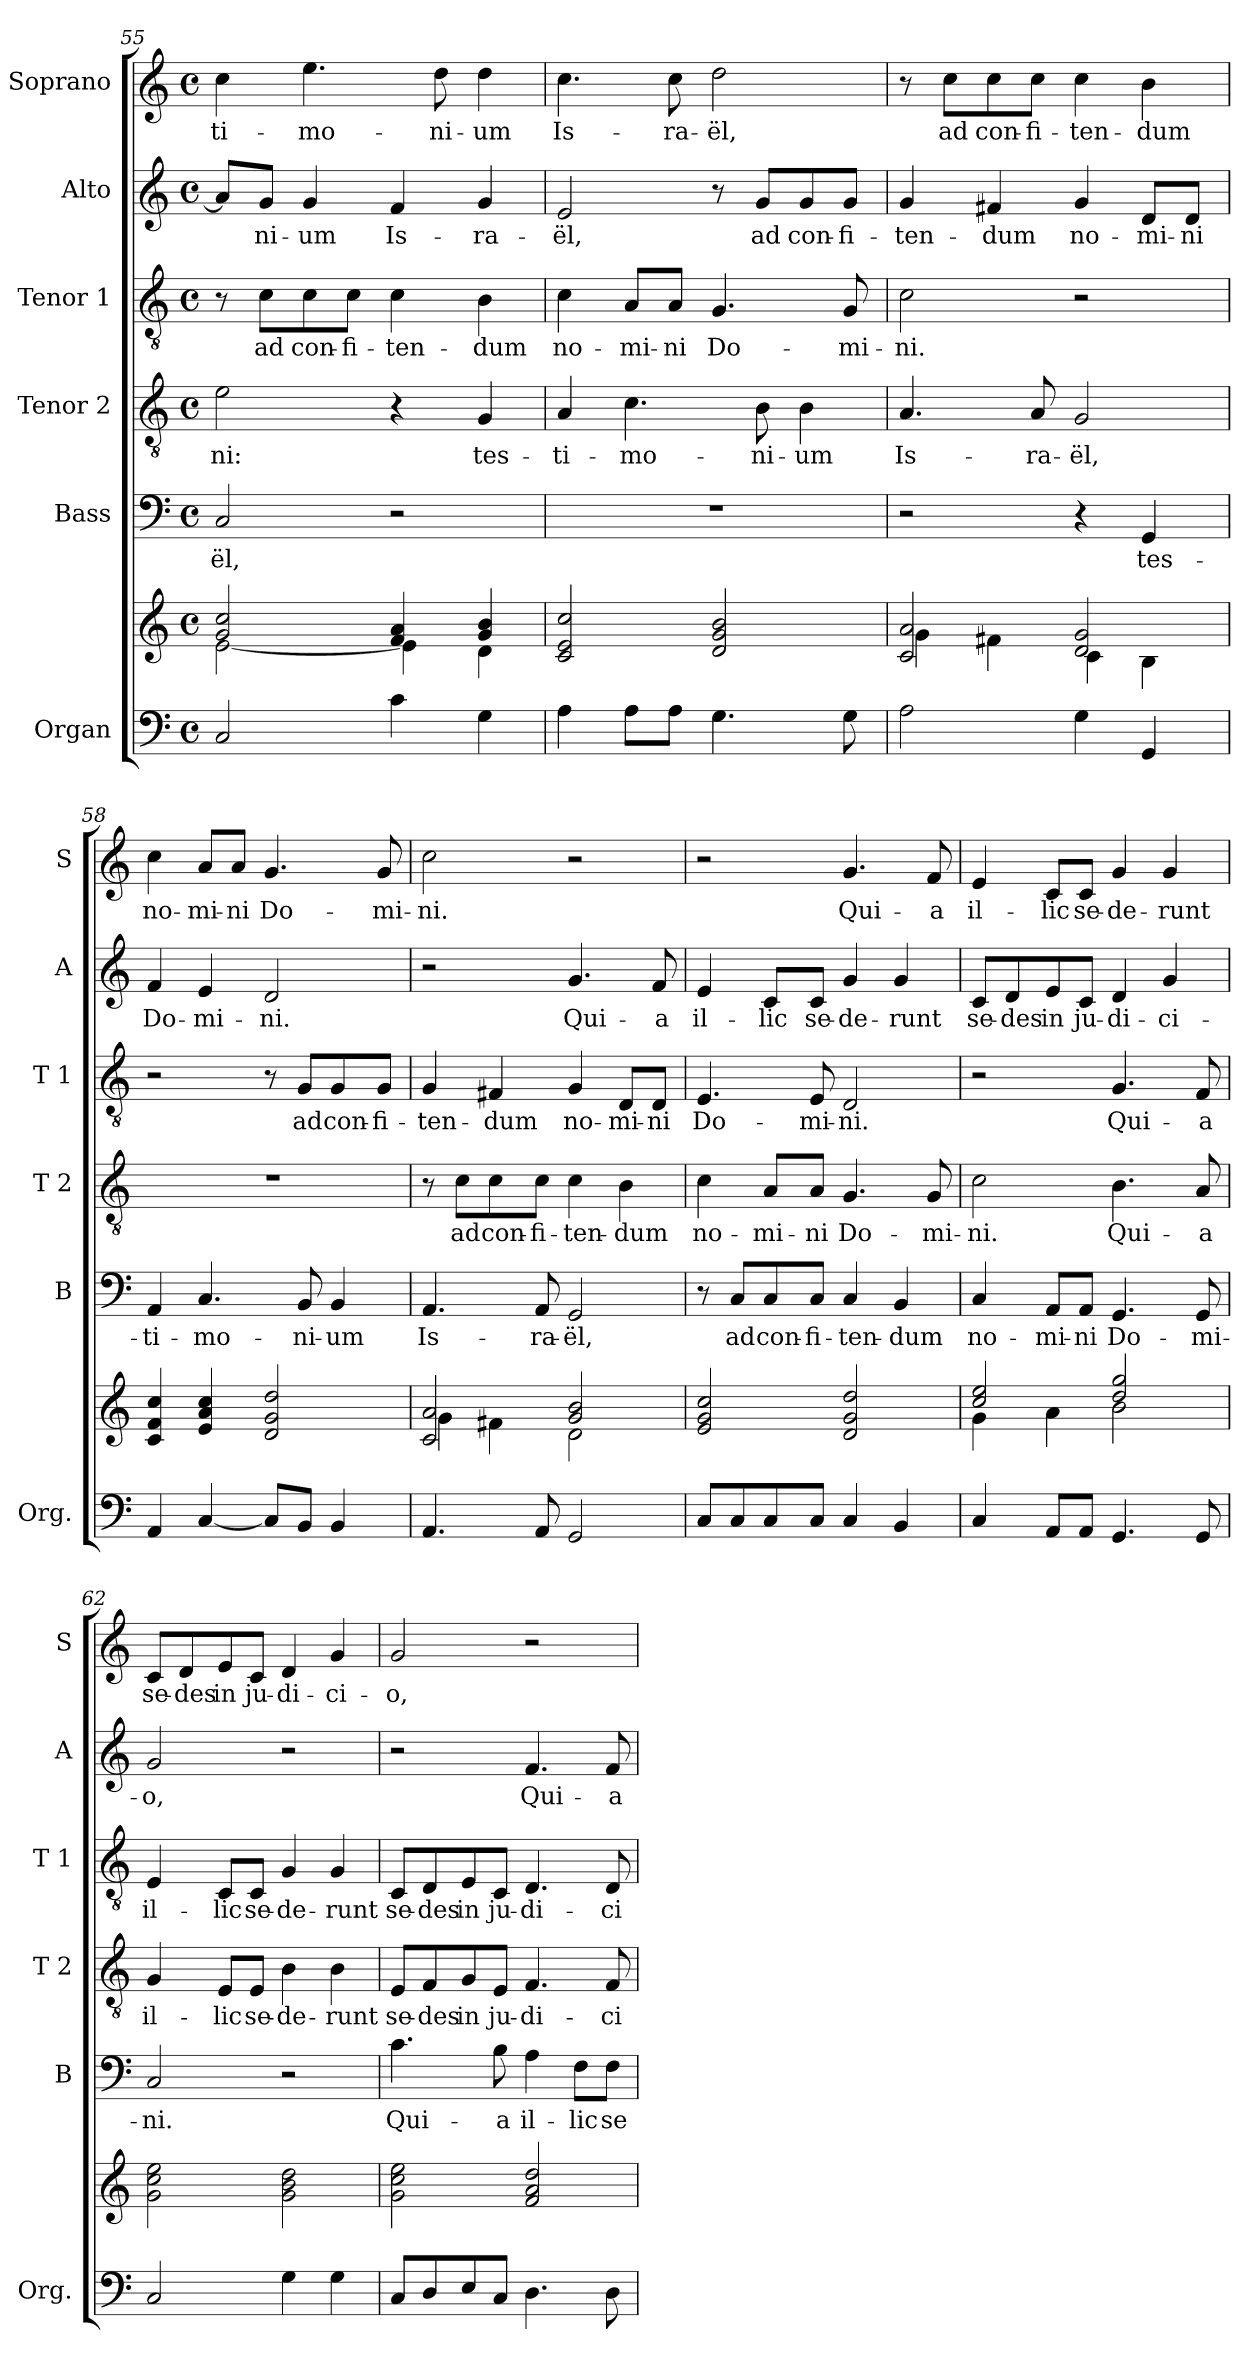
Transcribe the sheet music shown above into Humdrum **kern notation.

**kern	**kern	**kern	**text	**kern	**text	**kern	**text	**kern	**text	**kern	**text
*part6	*part6	*part5	*part5	*part4	*part4	*part3	*part3	*part2	*part2	*part1	*part1
*staff7	*staff6	*staff5	*staff5	*staff4	*staff4	*staff3	*staff3	*staff2	*staff2	*staff1	*staff1
*I"Organ	*	*I"Bass	*	*I"Tenor 2	*	*I"Tenor 1	*	*I"Alto	*	*I"Soprano	*
*I'Org.	*	*I'B	*	*I'T 2	*	*I'T 1	*	*I'A	*	*I'S	*
*clefF4	*clefG2	*clefF4	*	*clefGv2	*	*clefGv2	*	*clefG2	*	*clefG2	*
*k[]	*k[]	*k[]	*	*k[]	*	*k[]	*	*k[]	*	*k[]	*
*M4/4	*M4/4	*M4/4	*	*M4/4	*	*M4/4	*	*M4/4	*	*M4/4	*
*met(c)	*met(c)	*met(c)	*	*met(c)	*	*met(c)	*	*met(c)	*	*met(c)	*
=55	=55	=55	=55	=55	=55	=55	=55	=55	=55	=55	=55
*	*^	*	*	*	*	*	*	*	*	*	*
!	!	!	!	!LO:LY:b	!	!LO:LY:b	!	!	!	!	!	!LO:LY:b
2C/	2g!/ 2cc!/	[2e!\	2C/	-ël,	2e\	-ni:	8r	.	8a/L]	.	4cc\	-ti-
!	!	!	!	!	!	!	!	!LO:LY:b	!	!LO:LY:b	!	!
.	.	.	.	.	.	.	8c\L	ad	8g/J	-ni-	.	.
!	!	!	!	!	!	!	!	!LO:LY:b	!	!LO:LY:b	!	!LO:LY:b
.	.	.	.	.	.	.	8c\	con-	4g/	-um	4.ee\	-mo-
!	!	!	!	!	!	!	!	!LO:LY:b	!	!	!	!
.	.	.	.	.	.	.	8c\J	-fi-	.	.	.	.
!	!	!	!	!	!	!	!	!LO:LY:b	!	!LO:LY:b	!	!
4c\	4f!/ 4a!/	4e!\]	2r	.	4r	.	4c\	-ten-	4f/	Is-	.	.
!	!	!	!	!	!	!	!	!	!	!	!	!LO:LY:b
.	.	.	.	.	.	.	.	.	.	.	8dd\	-ni-
!	!	!	!	!	!	!LO:LY:b	!	!LO:LY:b	!	!LO:LY:b	!	!LO:LY:b
4G\	4g!/ 4b!/	4d!\	.	.	4G/	tes-	4B\	-dum	4g/	-ra-	4dd\	-um
!!LO:LB:g=z
=56	=56	=56	=56	=56	=56	=56	=56	=56	=56	=56	=56	=56
!	!	!	!	!	!	!LO:LY:b	!	!LO:LY:b	!	!LO:LY:b	!	!LO:LY:b
*	*v	*v	*	*	*	*	*	*	*	*	*	*
4A\	2c!/ 2e!/ 2cc!/	1r	.	4A/	-ti-	4c\	no-	2e/	-ël,	4.cc\	Is-
!	!	!	!	!	!LO:LY:b	!	!LO:LY:b	!	!	!	!
8A\L	.	.	.	4.c\	-mo-	8A/L	-mi-	.	.	.	.
!	!	!	!	!	!	!	!LO:LY:b	!	!	!	!LO:LY:b
8A\J	.	.	.	.	.	8A/J	-ni	.	.	8cc\	-ra-
!	!	!	!	!	!	!	!LO:LY:b	!	!	!	!LO:LY:b
4.G\	2d!/ 2g!/ 2b!/	.	.	.	.	4.G/	Do-	8r	.	2dd\	-ël,
!	!	!	!	!	!LO:LY:b	!	!	!	!LO:LY:b	!	!
.	.	.	.	8B\	-ni-	.	.	8g/L	ad	.	.
!	!	!	!	!	!LO:LY:b	!	!	!	!LO:LY:b	!	!
.	.	.	.	4B\	-um	.	.	8g/	con-	.	.
!	!	!	!	!	!	!	!LO:LY:b	!	!LO:LY:b	!	!
8G\	.	.	.	.	.	8G/	-mi-	8g/J	-fi-	.	.
=57	=57	=57	=57	=57	=57	=57	=57	=57	=57	=57	=57
*	*^	*	*	*	*	*	*	*	*	*	*
!	!	!	!	!	!	!LO:LY:b	!	!LO:LY:b	!	!LO:LY:b	!	!
2A\	2c!/ 2a!/	4g!\	2r	.	4.A/	Is-	2c\	-ni.	4g/	-ten-	8r	.
!	!	!	!	!	!	!	!	!	!	!	!	!LO:LY:b
.	.	.	.	.	.	.	.	.	.	.	8cc\L	ad
!	!	!	!	!	!	!	!	!	!	!LO:LY:b	!	!LO:LY:b
.	.	4f#X!\	.	.	.	.	.	.	4f#X/	-dum	8cc\	con-
!	!	!	!	!	!	!LO:LY:b	!	!	!	!	!	!LO:LY:b
.	.	.	.	.	8A/	-ra-	.	.	.	.	8cc\J	-fi-
!	!	!	!	!	!	!LO:LY:b	!	!	!	!LO:LY:b	!	!LO:LY:b
4G\	2d!/ 2g!/	4c!\	4r	.	2G/	-ël,	2r	.	4g/	no-	4cc\	-ten-
!	!	!	!	!LO:LY:b	!	!	!	!	!	!LO:LY:b	!	!LO:LY:b
4GG/	.	4B!\	4GG/	tes-	.	.	.	.	8d/L	-mi-	4b\	-dum
!	!	!	!	!	!	!	!	!	!	!LO:LY:b	!	!
.	.	.	.	.	.	.	.	.	8d/J	-ni	.	.
*	*v	*v	*	*	*	*	*	*	*	*	*	*
=58	=58	=58	=58	=58	=58	=58	=58	=58	=58	=58	=58
!	!	!	!LO:LY:b	!	!	!	!	!	!LO:LY:b	!	!LO:LY:b
4AA/	4c!/ 4f!/ 4cc!/	4AA/	-ti-	1r	.	2r	.	4f/	Do-	4cc\	no-
!	!	!	!LO:LY:b	!	!	!	!	!	!LO:LY:b	!	!LO:LY:b
[4C/	4e!/ 4a!/ 4cc!/	4.C/	-mo-	.	.	.	.	4e/	-mi-	8a/L	-mi-
!	!	!	!	!	!	!	!	!	!	!	!LO:LY:b
.	.	.	.	.	.	.	.	.	.	8a/J	-ni
!	!	!	!	!	!	!	!	!	!LO:LY:b	!	!LO:LY:b
8C/L]	2d!/ 2g!/ 2dd!/	.	.	.	.	8r	.	2d/	-ni.	4.g/	Do-
!	!	!	!LO:LY:b	!	!	!	!LO:LY:b	!	!	!	!
8BB/J	.	8BB/	-ni-	.	.	8G/L	ad	.	.	.	.
!	!	!	!LO:LY:b	!	!	!	!LO:LY:b	!	!	!	!
4BB/	.	4BB/	-um	.	.	8G/	con-	.	.	.	.
!	!	!	!	!	!	!	!LO:LY:b	!	!	!	!LO:LY:b
.	.	.	.	.	.	8G/J	-fi-	.	.	8g/	-mi-
=59	=59	=59	=59	=59	=59	=59	=59	=59	=59	=59	=59
*	*^	*	*	*	*	*	*	*	*	*	*
!	!	!	!	!LO:LY:b	!	!	!	!LO:LY:b	!	!	!	!LO:LY:b
4.AA/	2c!/ 2a!/	4g!\	4.AA/	Is-	8r	.	4G/	-ten-	2r	.	2cc\	-ni.
!	!	!	!	!	!	!LO:LY:b	!	!	!	!	!	!
.	.	.	.	.	8c\L	ad	.	.	.	.	.	.
!	!	!	!	!	!	!LO:LY:b	!	!LO:LY:b	!	!	!	!
.	.	4f#X!\	.	.	8c\	con-	4F#X/	-dum	.	.	.	.
!	!	!	!	!LO:LY:b	!	!LO:LY:b	!	!	!	!	!	!
8AA/	.	.	8AA/	-ra-	8c\J	-fi-	.	.	.	.	.	.
!	!	!	!	!LO:LY:b	!	!LO:LY:b	!	!LO:LY:b	!	!LO:LY:b	!	!
2GG/	2g!/ 2b!/	2d!\	2GG/	-ël,	4c\	-ten-	4G/	no-	4.g/	Qui-	2r	.
!	!	!	!	!	!	!LO:LY:b	!	!LO:LY:b	!	!	!	!
.	.	.	.	.	4B\	-dum	8D/L	-mi-	.	.	.	.
!	!	!	!	!	!	!	!	!LO:LY:b	!	!LO:LY:b	!	!
.	.	.	.	.	.	.	8D/J	-ni	8f/	-a	.	.
*	*v	*v	*	*	*	*	*	*	*	*	*	*
!!LO:PB:g=z
=60	=60	=60	=60	=60	=60	=60	=60	=60	=60	=60	=60
!	!	!	!	!	!LO:LY:b	!	!LO:LY:b	!	!LO:LY:b	!	!
8C/L	2e!/ 2g!/ 2cc!/	8r	.	4c\	no-	4.E/	Do-	4e/	il-	2r	.
!	!	!	!LO:LY:b	!	!	!	!	!	!	!	!
8C/	.	8C/L	ad	.	.	.	.	.	.	.	.
!	!	!	!LO:LY:b	!	!LO:LY:b	!	!	!	!LO:LY:b	!	!
8C/	.	8C/	con-	8A/L	-mi-	.	.	8c/L	-lic	.	.
!	!	!	!LO:LY:b	!	!LO:LY:b	!	!LO:LY:b	!	!LO:LY:b	!	!
8C/J	.	8C/J	-fi-	8A/J	-ni	8E/	-mi-	8c/J	se-	.	.
!	!	!	!LO:LY:b	!	!LO:LY:b	!	!LO:LY:b	!	!LO:LY:b	!	!LO:LY:b
4C/	2d!/ 2g!/ 2dd!/	4C/	-ten-	4.G/	Do-	2D/	-ni.	4g/	-de-	4.g/	Qui-
!	!	!	!LO:LY:b	!	!	!	!	!	!LO:LY:b	!	!
4BB/	.	4BB/	-dum	.	.	.	.	4g/	-runt	.	.
!	!	!	!	!	!LO:LY:b	!	!	!	!	!	!LO:LY:b
.	.	.	.	8G/	-mi-	.	.	.	.	8f/	-a
=61	=61	=61	=61	=61	=61	=61	=61	=61	=61	=61	=61
*	*^	*	*	*	*	*	*	*	*	*	*
!	!	!	!	!LO:LY:b	!	!LO:LY:b	!	!	!	!LO:LY:b	!	!LO:LY:b
4C/	2cc!/ 2ee!/	4g!\	4C/	no-	2c\	-ni.	2r	.	8c/L	se-	4e/	il-
!	!	!	!	!	!	!	!	!	!	!LO:LY:b	!	!
.	.	.	.	.	.	.	.	.	8d/	-des	.	.
!	!	!	!	!LO:LY:b	!	!	!	!	!	!LO:LY:b	!	!LO:LY:b
8AA/L	.	4a!\	8AA/L	-mi-	.	.	.	.	8e/	in	8c/L	-lic
!	!	!	!	!LO:LY:b	!	!	!	!	!	!LO:LY:b	!	!LO:LY:b
8AA/J	.	.	8AA/J	-ni	.	.	.	.	8c/J	ju-	8c/J	se-
!	!	!	!	!LO:LY:b	!	!LO:LY:b	!	!LO:LY:b	!	!LO:LY:b	!	!LO:LY:b
4.GG/	2dd!/ 2gg!/	2b!\	4.GG/	Do-	4.B\	Qui-	4.G/	Qui-	4d/	-di-	4g/	-de-
!	!	!	!	!	!	!	!	!	!	!LO:LY:b	!	!LO:LY:b
.	.	.	.	.	.	.	.	.	4g/	-ci-	4g/	-runt
!	!	!	!	!LO:LY:b	!	!LO:LY:b	!	!LO:LY:b	!	!	!	!
8GG/	.	.	8GG/	-mi-	8A/	-a	8F/	-a	.	.	.	.
*	*v	*v	*	*	*	*	*	*	*	*	*	*
=62	=62	=62	=62	=62	=62	=62	=62	=62	=62	=62	=62
!	!	!	!LO:LY:b	!	!LO:LY:b	!	!LO:LY:b	!	!LO:LY:b	!	!LO:LY:b
2C/	2g!\ 2cc!\ 2ee!\	2C/	-ni.	4G/	il-	4E/	il-	2g/	-o,	8c/L	se-
!	!	!	!	!	!	!	!	!	!	!	!LO:LY:b
.	.	.	.	.	.	.	.	.	.	8d/	-des
!	!	!	!	!	!LO:LY:b	!	!LO:LY:b	!	!	!	!LO:LY:b
.	.	.	.	8E/L	-lic	8C/L	-lic	.	.	8e/	in
!	!	!	!	!	!LO:LY:b	!	!LO:LY:b	!	!	!	!LO:LY:b
.	.	.	.	8E/J	se-	8C/J	se-	.	.	8c/J	ju-
!	!	!	!	!	!LO:LY:b	!	!LO:LY:b	!	!	!	!LO:LY:b
4G\	2g!\ 2b!\ 2dd!\	2r	.	4B\	-de-	4G/	-de-	2r	.	4d/	-di-
!	!	!	!	!	!LO:LY:b	!	!LO:LY:b	!	!	!	!LO:LY:b
4G\	.	.	.	4B\	-runt	4G/	-runt	.	.	4g/	-ci-
=63	=63	=63	=63	=63	=63	=63	=63	=63	=63	=63	=63
!	!	!	!LO:LY:b	!	!LO:LY:b	!	!LO:LY:b	!	!	!	!LO:LY:b
8C/L	2g!\ 2cc!\ 2ee!\	4.c\	Qui-	8E/L	se-	8C/L	se-	2r	.	2g/	-o,
!	!	!	!	!	!LO:LY:b	!	!LO:LY:b	!	!	!	!
8D/	.	.	.	8F/	-des	8D/	-des	.	.	.	.
!	!	!	!	!	!LO:LY:b	!	!LO:LY:b	!	!	!	!
8E/	.	.	.	8G/	in	8E/	in	.	.	.	.
!	!	!	!LO:LY:b	!	!LO:LY:b	!	!LO:LY:b	!	!	!	!
8C/J	.	8B\	-a	8E/J	ju-	8C/J	ju-	.	.	.	.
!	!	!	!LO:LY:b	!	!LO:LY:b	!	!LO:LY:b	!	!LO:LY:b	!	!
4.D\	2f!/ 2a!/ 2dd!/	4A\	il-	4.F/	-di-	4.D/	-di-	4.f/	Qui-	2r	.
!	!	!	!LO:LY:b	!	!	!	!	!	!	!	!
.	.	8F\L	-lic	.	.	.	.	.	.	.	.
!	!	!	!LO:LY:b	!	!LO:LY:b	!	!LO:LY:b	!	!LO:LY:b	!	!
8D\	.	8F\J	se-	8F/	-ci-	8D/	-ci-	8f/	-a	.	.
=	=	=	=	=	=	=	=	=	=	=	=
*-	*-	*-	*-	*-	*-	*-	*-	*-	*-	*-	*-
